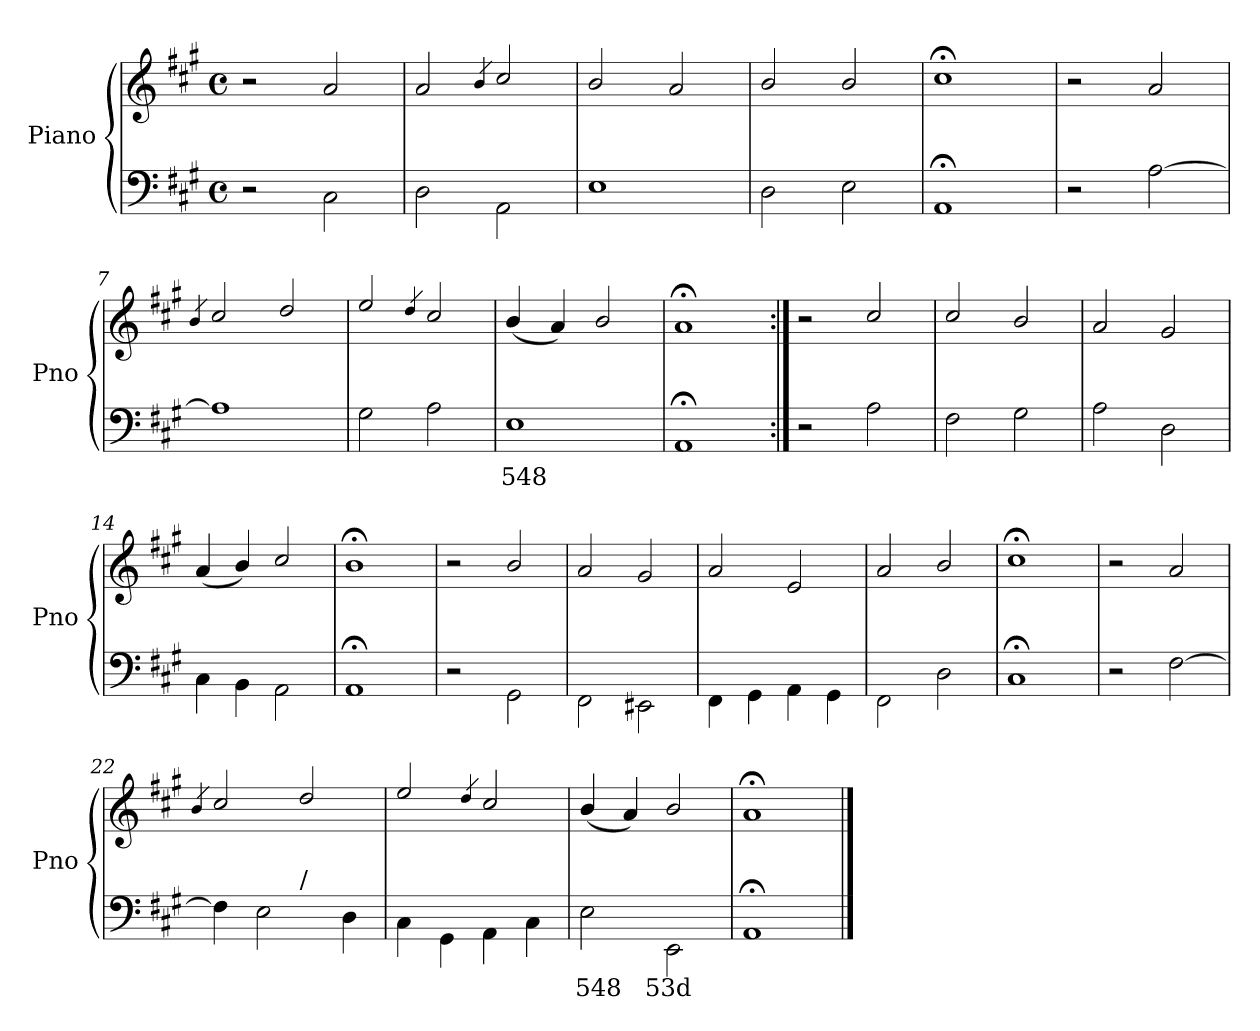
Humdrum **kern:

**kern	**text	**kern
*part1	*part1	*part1
*staff2	*staff2	*staff1
*I"Piano	*	*
*I'Pno	*	*
*clefF4	*	*clefG2
*k[f#c#g#]	*	*k[f#c#g#]
*A:	*	*A:
*M4/4	*	*M4/4
*met(c)	*	*met(c)
=1	=1	=1
2r	.	2r
2C#\	.	2a/
=2	=2	=2
2D\	.	2a/
.	.	4qb/
2AA\	.	2cc#/
=3	=3	=3
1E\	.	2b/
.	.	2a/
=4	=4	=4
2D\	.	2b/
2E\	.	2b/
=5	=5	=5
1AA;\	.	1cc#;</
=6	=6	=6
2r	.	2r
[<2A\	.	2a/
=7	=7	=7
.	.	4qb/
1A\]	.	2cc#/
.	.	2dd/
=8	=8	=8
2G#\	.	2ee/
.	.	4qdd/
2A\	.	2cc#/
=9	=9	=9
!	!LO:LY:a	!
1E\	548	(4b/
.	.	4a/)
.	.	2b/
=10	=10	=10
1AA;\	.	1a;</
!!LO:PB:g=z
=11:|!	=11:|!	=11:|!
2r	.	2r
2A\	.	2cc#/
=12	=12	=12
2F#\	.	2cc#/
2G#\	.	2b/
=13	=13	=13
2A\	.	2a/
2D\	.	2g#/
=14	=14	=14
4C#\	.	(4a/
4BB\	.	4b/)
2AA\	.	2cc#/
=15	=15	=15
1AA;\	.	1b;</
!!LO:LB:g=z
=16	=16	=16
2r	.	2r
2GG#\	.	2b/
=17	=17	=17
2FF#\	.	2a/
2EE#X\	.	2g#/
=18	=18	=18
4FF#\	.	2a/
4GG#\	.	.
4AA\	.	2e/
4GG#\	.	.
=19	=19	=19
2FF#\	.	2a/
2D\	.	2b/
=20	=20	=20
1C#;\	.	1cc#;</
=21	=21	=21
2r	.	2r
[<2F#\	.	2a/
=22	=22	=22
.	.	4qb/
*^	*	*
4F#\]	2ryy	.	2cc#/
2E\	.	.	.
!	!LO:TX:a:t=/	!	!
.	2ryy	.	2dd/
4D\	.	.	.
*v	*v	*	*
=23	=23	=23
4C#\	.	2ee/
4GG#\	.	.
.	.	4qdd/
4AA\	.	2cc#/
4C#\	.	.
=24	=24	=24
!	!LO:LY:a	!
2E\	548	(4b/
.	.	4a/)
!	!LO:LY:a	!
2EE\	53d	2b/
=25	=25	=25
1AA;\	.	1a;</
==	==	==
*-	*-	*-
